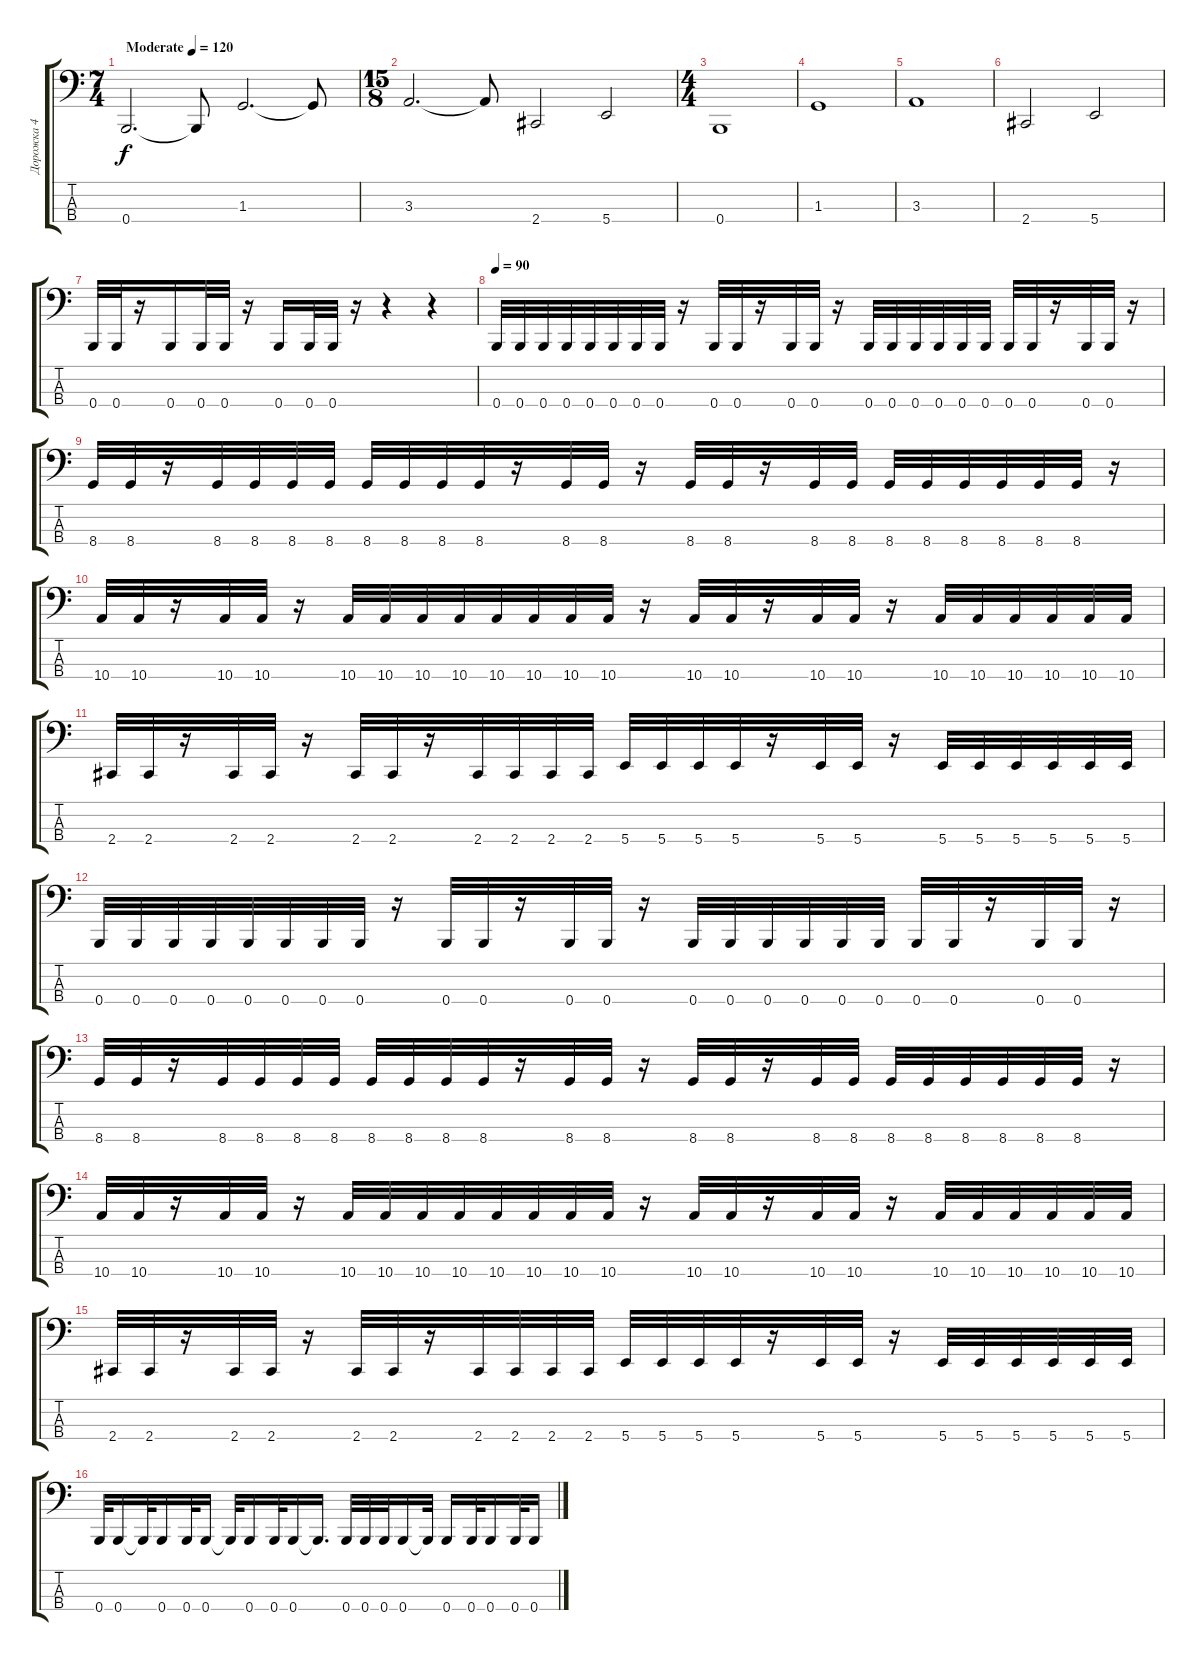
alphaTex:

\track ("Дорожка 4" "Дорожка 4") {instrument electricbassfinger}
\staff {score tabs}
\tuning (E0 E1 Gb1 B0) {hide}
\ts (7 4)
\tempo (120 "Moderate")
\tempo 96
\tempo (120 "Moderate")
\clef f4
\ks c
0.4.2{d dy f instrument electricbassfinger} 0.4{t}.8 1.3.2{d} 1.3{t}.8 |
\ts (15 8)
3.3.2{d} 3.3{t}.8 2.4.2 5.4.2 |
\ts (4 4)
0.4.1 |
1.3.1 |
3.3.1 |
2.4.2 5.4.2 |
0.4.32 0.4.32 r.16 0.4.16 0.4.32 0.4.32 r.16 0.4.16 0.4.32 0.4.32 r.16 r.4 r.4 |
\tempo 90
0.4.32 0.4.32 0.4.32 0.4.32 0.4.32 0.4.32 0.4.32 0.4.32 r.16 0.4.32 0.4.32 r.16 0.4.32 0.4.32 r.16 0.4.32 0.4.32 0.4.32 0.4.32 0.4.32 0.4.32 0.4.32 0.4.32 r.16 0.4.32 0.4.32 r.16 |
8.4.32 8.4.32 r.16 8.4.32 8.4.32 8.4.32 8.4.32 8.4.32 8.4.32 8.4.32 8.4.32 r.16 8.4.32 8.4.32 r.16 8.4.32 8.4.32 r.16 8.4.32 8.4.32 8.4.32 8.4.32 8.4.32 8.4.32 8.4.32 8.4.32 r.16 |
10.4.32 10.4.32 r.16 10.4.32 10.4.32 r.16 10.4.32 10.4.32 10.4.32 10.4.32 10.4.32 10.4.32 10.4.32 10.4.32 r.16 10.4.32 10.4.32 r.16 10.4.32 10.4.32 r.16 10.4.32 10.4.32 10.4.32 10.4.32 10.4.32 10.4.32 |
2.4.32 2.4.32 r.16 2.4.32 2.4.32 r.16 2.4.32 2.4.32 r.16 2.4.32 2.4.32 2.4.32 2.4.32 5.4.32 5.4.32 5.4.32 5.4.32 r.16 5.4.32 5.4.32 r.16 5.4.32 5.4.32 5.4.32 5.4.32 5.4.32 5.4.32 |
0.4.32 0.4.32 0.4.32 0.4.32 0.4.32 0.4.32 0.4.32 0.4.32 r.16 0.4.32 0.4.32 r.16 0.4.32 0.4.32 r.16 0.4.32 0.4.32 0.4.32 0.4.32 0.4.32 0.4.32 0.4.32 0.4.32 r.16 0.4.32 0.4.32 r.16 |
8.4.32 8.4.32 r.16 8.4.32 8.4.32 8.4.32 8.4.32 8.4.32 8.4.32 8.4.32 8.4.32 r.16 8.4.32 8.4.32 r.16 8.4.32 8.4.32 r.16 8.4.32 8.4.32 8.4.32 8.4.32 8.4.32 8.4.32 8.4.32 8.4.32 r.16 |
10.4.32 10.4.32 r.16 10.4.32 10.4.32 r.16 10.4.32 10.4.32 10.4.32 10.4.32 10.4.32 10.4.32 10.4.32 10.4.32 r.16 10.4.32 10.4.32 r.16 10.4.32 10.4.32 r.16 10.4.32 10.4.32 10.4.32 10.4.32 10.4.32 10.4.32 |
2.4.32 2.4.32 r.16 2.4.32 2.4.32 r.16 2.4.32 2.4.32 r.16 2.4.32 2.4.32 2.4.32 2.4.32 5.4.32 5.4.32 5.4.32 5.4.32 r.16 5.4.32 5.4.32 r.16 5.4.32 5.4.32 5.4.32 5.4.32 5.4.32 5.4.32 |
0.4.32 0.4.16 0.4{t}.32 0.4.16 0.4.32 0.4.16 0.4{t}.32 0.4.16 0.4.32 0.4.16 0.4{t}.16{d} 0.4.32 0.4.32 0.4.32 0.4.16 0.4{t}.32 0.4.16 0.4.32 0.4.16 0.4.32 0.4.16
